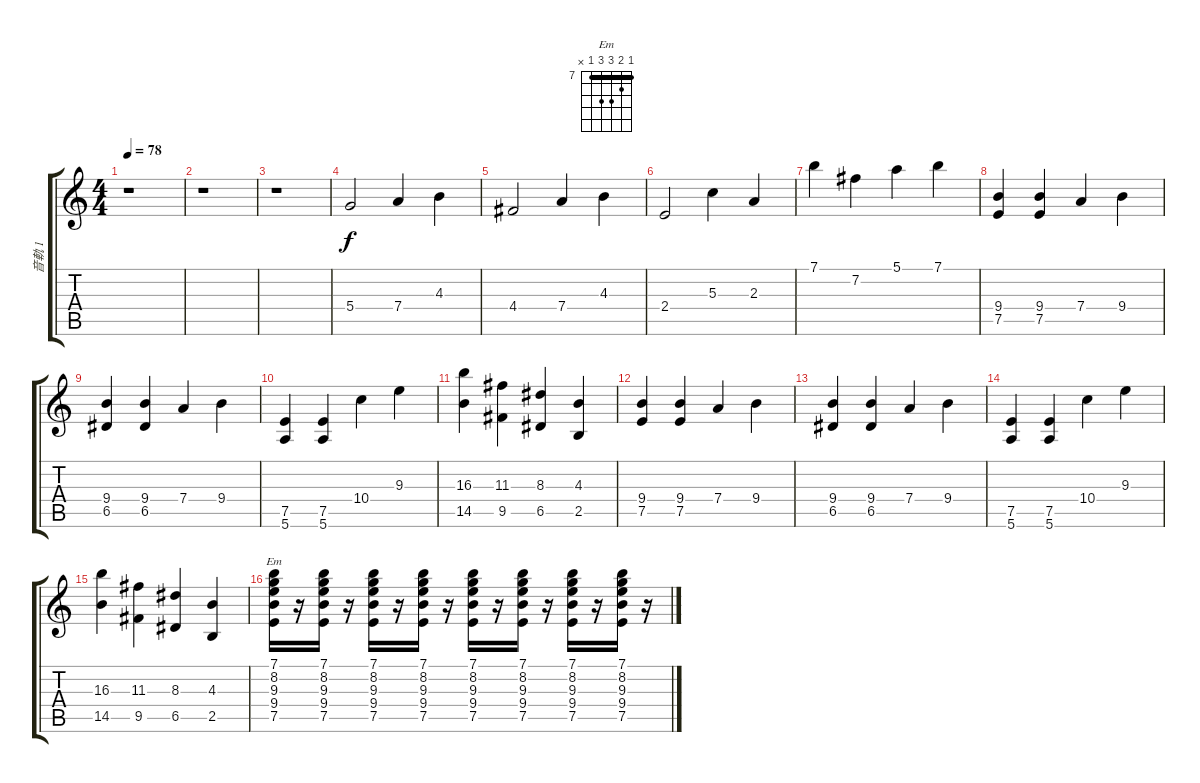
\track ("音軌 1" "音軌 1") {instrument electricguitarjazz}
\staff {score tabs}
\tuning (E4 B3 G3 D3 A2 E2) {hide}
\chord ("Em" 7 8 9 9 7 x) {firstfret 7 barre 7}
\ts (4 4)
\tempo 78
\clef g2
\ks c
r.1{dy f} |
r.1 |
r.1 |
5.4.2{instrument electricguitarjazz} 7.4.4 4.3.4 |
4.4.2 7.4.4 4.3.4 |
2.4.2 5.3.4 2.3.4 |
7.1.4{instrument overdrivenguitar} 7.2.4 5.1.4 7.1.4 |
(9.4 7.5).4 (9.4 7.5).4 7.4.4 9.4.4 |
(9.4 6.5).4 (9.4 6.5).4 7.4.4 9.4.4 |
(7.5 5.6).4 (7.5 5.6).4 10.4.4 9.3.4 |
(16.3 14.5).4 (11.3 9.5).4 (8.3 6.5).4 (4.3 2.5).4 |
(9.4 7.5).4 (9.4 7.5).4 7.4.4 9.4.4 |
(9.4 6.5).4 (9.4 6.5).4 7.4.4 9.4.4 |
(7.5 5.6).4 (7.5 5.6).4 10.4.4 9.3.4 |
(16.3 14.5).4 (11.3 9.5).4 (8.3 6.5).4 (4.3 2.5).4 |
(7.1 8.2 9.3 9.4 7.5).16{ch "Em"} r.16 (7.1 8.2 9.3 9.4 7.5).16 r.16 (7.1 8.2 9.3 9.4 7.5).16 r.16 (7.1 8.2 9.3 9.4 7.5).16 r.16 (7.1 8.2 9.3 9.4 7.5).16 r.16 (7.1 8.2 9.3 9.4 7.5).16 r.16 (7.1 8.2 9.3 9.4 7.5).16 r.16 (7.1 8.2 9.3 9.4 7.5).16 r.16
